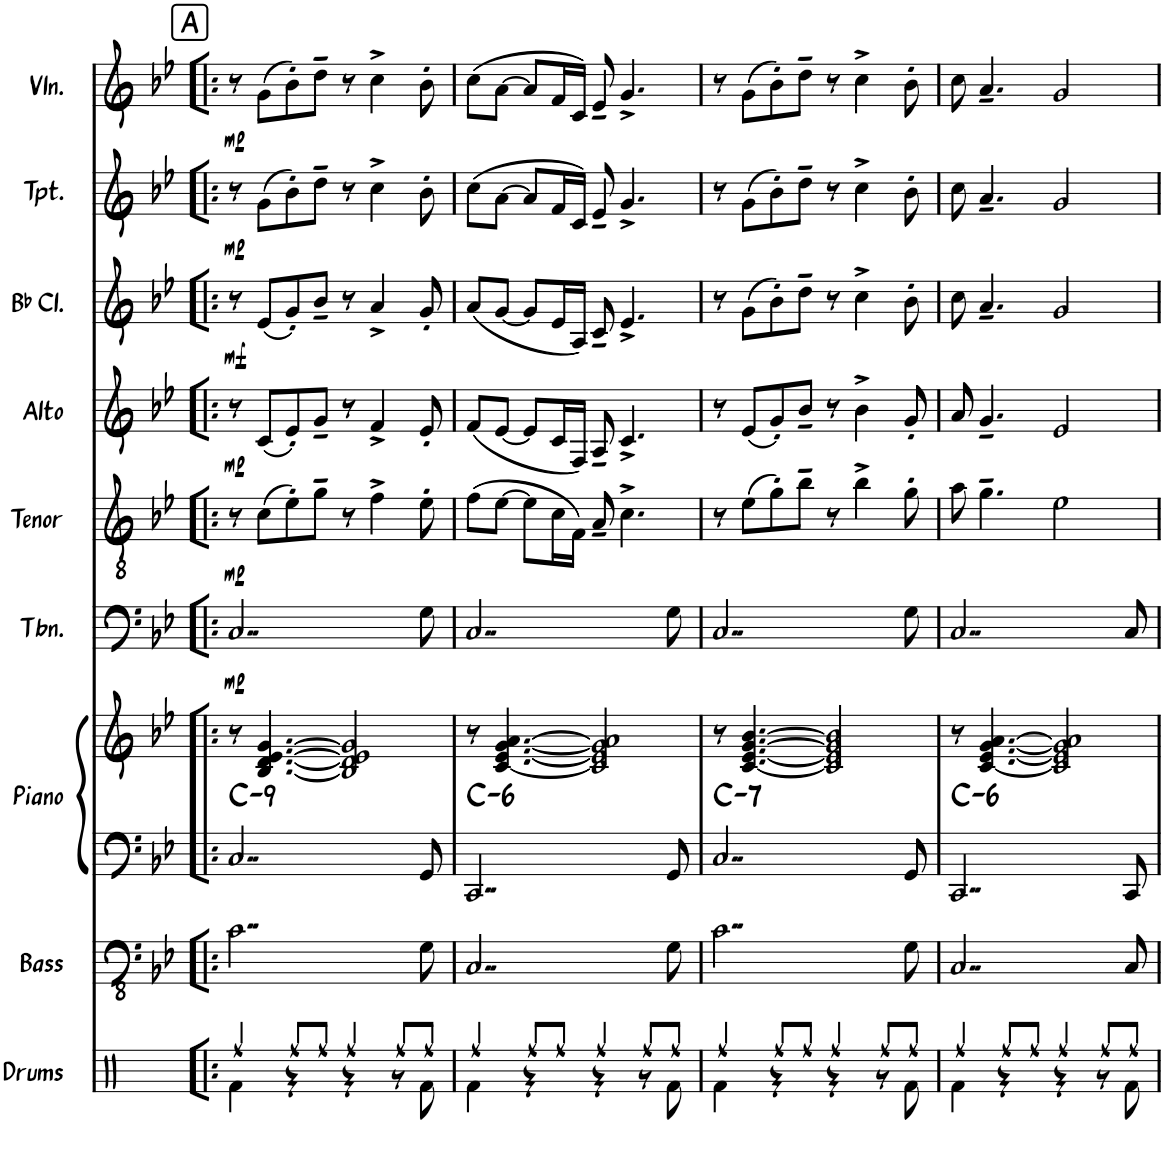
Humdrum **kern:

**kern	**kern	**kern	**kern	**harte	**kern	**dynam	**kern	**dynam	**kern	**dynam	**kern	**dynam	**kern	**dynam	**kern	**dynam
*part9	*part8	*part7	*part7	*part7	*part6	*part6	*part5	*part5	*part4	*part4	*part3	*part3	*part2	*part2	*part1	*part1
*staff10	*staff9	*staff8	*staff7	*	*staff6	*staff6	*staff5	*staff5	*staff4	*staff4	*staff3	*staff3	*staff2	*staff2	*staff1	*staff1
*I"Drums	*I"Bass	*I"Piano	*	*	*I"Trombone	*	*I"Tenor Sax	*	*I"Alto Sax	*	*I"Bb Clarinet	*	*I"Trumpet	*	*I"Violin	*
*I'Drums	*I'Bass	*I'Piano	*	*	*I'Tbn.	*	*I'Tenor	*	*I'Alto	*	*I'Bb Cl.	*	*I'Tpt.	*	*I'Vln.	*
!!LO:PB:g=z
*clefX	*clefFv4	*clefF4	*clefG2	*	*clefF4	*	*clefGv2	*	*clefG2	*	*clefG2	*	*clefG2	*	*clefG2	*
*	*	*	*	*	*	*	*ITrd8c14	*	*ITrd5c9	*	*ITrd1c2	*	*ITrd1c2	*	*	*
*k[]	*k[b-e-]	*k[b-e-]	*k[b-e-]	*	*k[b-e-]	*	*k[b-e-]	*	*k[b-e-]	*	*k[b-e-]	*	*k[b-e-]	*	*k[b-e-]	*
*M4/4	*M4/4	*M4/4	*M4/4	*	*M4/4	*	*M4/4	*	*M4/4	*	*M4/4	*	*M4/4	*	*M4/4	*
!!LO:REH:place=s1:a:B:rj:fs=14:t=A
=6!|:	=6!|:	=6!|:	=6!|:	=6!|:	=6!|:	=6!|:	=6!|:	=6!|:	=6!|:	=6!|:	=6!|:	=6!|:	=6!|:	=6!|:	=6!|:	=6!|:
*^	*	*	*	*	*	*	*	*	*	*	*	*	*	*	*	*
!	!	!	!	!	!LO:H:kt=9	!	!LO:DY:b	!	!LO:DY:b	!	!LO:DY:b	!	!LO:DY:b	!	!LO:DY:b	!	!LO:DY:b
4Rff/	4Rf\	2..C\	2..C/	8r	C:min9	2..C/	mp	8r	mp	8r	mp	8r	mf	8r	mp	8r	mp
.	.	.	.	[4.B-/ [4.d/ [4.e-/ [4.g/	.	.	.	(8c\L	.	(8c/L	.	(8e-/L	.	(8g\L	.	(8g\L	.
8Rff/L	4r	.	.	.	.	.	.	8e-'\)	.	8e-'/)	.	8g'/)	.	8b-'\)	.	8b-'\)	.
8Rff/J	.	.	.	.	.	.	.	8g~\J	.	8g~/J	.	8b-~/J	.	8dd~\J	.	8dd~\J	.
4Rff/	4r	.	.	2B-/] 2d/] 2e-/] 2g/]	.	.	.	8r	.	8r	.	8r	.	8r	.	8r	.
.	.	.	.	.	.	.	.	4f^\	.	4f^/	.	4a^/	.	4cc^\	.	4cc^\	.
8Rff/L	8r	.	.	.	.	.	.	.	.	.	.	.	.	.	.	.	.
8Rff/J	8Rf\	8GG\	8GG/	.	.	8G\	.	8e-'\	.	8e-'/	.	8g'/	.	8b-'\	.	8b-'\	.
=7	=7	=7	=7	=7	=7	=7	=7	=7	=7	=7	=7	=7	=7	=7	=7	=7	=7
!	!	!	!	!	!LO:H:kt=6	!	!	!	!	!	!	!	!	!	!	!	!
4Rff/	4Rf\	2..CC/	2..CC/	8r	C:min6	2..C/	.	(8f\L	.	(8f/L	.	(8a/L	.	(8cc\L	.	(8cc\L	.
.	.	.	.	[4.c/ [4.e-/ [4.g/ [4.a/	.	.	.	[8e-\J	.	[8e-/J	.	[8g/J	.	[8a\J	.	[8a\J	.
8Rff/L	4r	.	.	.	.	.	.	8e-\L]	.	8e-/L]	.	8g/L]	.	8a/L]	.	8a/L]	.
8Rff/J	.	.	.	.	.	.	.	16c\L	.	16c/L	.	16e-/L	.	16f/L	.	16f/L	.
.	.	.	.	.	.	.	.	16F\JJ)	.	16F/JJ)	.	16A/JJ)	.	16c/JJ)	.	16c/JJ)	.
4Rff/	4r	.	.	2c/] 2e-/] 2g/] 2a/]	.	.	.	8A~/	.	8A~/	.	8c~/	.	8e-~/	.	8e-~/	.
.	.	.	.	.	.	.	.	4.c^\	.	4.c^/	.	4.e-^/	.	4.g^/	.	4.g^/	.
8Rff/L	8r	.	.	.	.	.	.	.	.	.	.	.	.	.	.	.	.
8Rff/J	8Rf\	8GG\	8GG/	.	.	8G\	.	.	.	.	.	.	.	.	.	.	.
=8	=8	=8	=8	=8	=8	=8	=8	=8	=8	=8	=8	=8	=8	=8	=8	=8	=8
!	!	!	!	!	!LO:H:kt=7	!	!	!	!	!	!	!	!	!	!	!	!
4Rff/	4Rf\	2..C\	2..C/	8r	C:min7	2..C/	.	8r	.	8r	.	8r	.	8r	.	8r	.
.	.	.	.	[4.c/ [4.e-/ [4.g/ [4.b-/	.	.	.	(8e-\L	.	(8e-/L	.	(8g\L	.	(8g\L	.	(8g\L	.
8Rff/L	4r	.	.	.	.	.	.	8g'\)	.	8g'/)	.	8b-'\)	.	8b-'\)	.	8b-'\)	.
8Rff/J	.	.	.	.	.	.	.	8b-~\J	.	8b-~/J	.	8dd~\J	.	8dd~\J	.	8dd~\J	.
4Rff/	4r	.	.	2c/] 2e-/] 2g/] 2b-/]	.	.	.	8r	.	8r	.	8r	.	8r	.	8r	.
.	.	.	.	.	.	.	.	4b-^\	.	4b-^\	.	4cc^\	.	4cc^\	.	4cc^\	.
8Rff/L	8r	.	.	.	.	.	.	.	.	.	.	.	.	.	.	.	.
8Rff/J	8Rf\	8GG\	8GG/	.	.	8G\	.	8g'\	.	8g'/	.	8b-'\	.	8b-'\	.	8b-'\	.
=9	=9	=9	=9	=9	=9	=9	=9	=9	=9	=9	=9	=9	=9	=9	=9	=9	=9
!	!	!	!	!	!LO:H:kt=6	!	!	!	!	!	!	!	!	!	!	!	!
4Rff/	4Rf\	2..CC/	2..CC/	8r	C:min6	2..C/	.	8a\	.	8a/	.	8cc\	.	8cc\	.	8cc\	.
.	.	.	.	[4.c/ [4.e-/ [4.g/ [4.a/	.	.	.	4.g~\	.	4.g~/	.	4.a~/	.	4.a~/	.	4.a~/	.
8Rff/L	4r	.	.	.	.	.	.	.	.	.	.	.	.	.	.	.	.
8Rff/J	.	.	.	.	.	.	.	.	.	.	.	.	.	.	.	.	.
4Rff/	4r	.	.	2c/] 2e-/] 2g/] 2a/]	.	.	.	2e-\	.	2e-/	.	2g/	.	2g/	.	2g/	.
8Rff/L	8r	.	.	.	.	.	.	.	.	.	.	.	.	.	.	.	.
8Rff/J	8Rf\	8CC/	8CC/	.	.	8C/	.	.	.	.	.	.	.	.	.	.	.
*v	*v	*	*	*	*	*	*	*	*	*	*	*	*	*	*	*	*
=	=	=	=	=	=	=	=	=	=	=	=	=	=	=	=	=
*-	*-	*-	*-	*-	*-	*-	*-	*-	*-	*-	*-	*-	*-	*-	*-	*-
